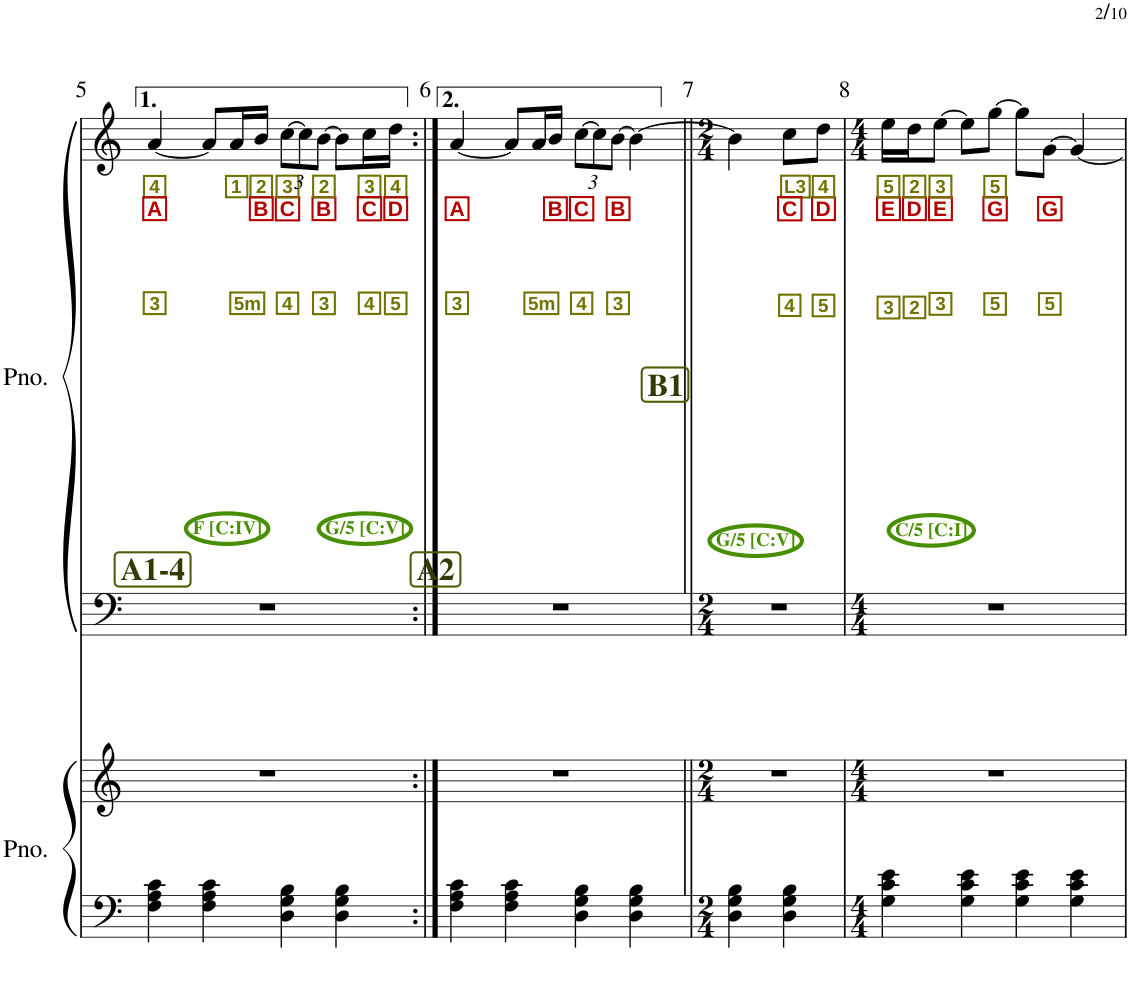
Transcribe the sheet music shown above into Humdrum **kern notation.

**kern	**kern	**kern	**kern	**text	**text	**text
*part2	*part2	*part1	*part1	*part1	*part1	*part1
*staff4	*staff3	*staff2	*staff1	*staff1	*staff1	*staff1
*I"ピアノ	*	*I"ピアノ	*	*	*	*
!!LO:PB:g=z
*clefF4	*clefG2	*clefF4	*clefG2	*	*	*
*k[]	*k[]	*k[]	*k[]	*	*	*
*M4/4	*M4/4	*M4/4	*M4/4	*	*	*
!!LO:REH:place=s1:b:B:cj:color=#373904:fs=15:t=A1-4
=5	=5	=5	=5	=5	=5	=5
!	!	!	!LO:TX:b:B:color=#478E00:t=F [C&colon;IV]	!	!	!
!	!	!	!	!LO:LY:b:color=#727200	!LO:LY:b:color=#B30000	!LO:LY:b:color=#727200
4F\ 4A\ 4c\	1r	1r	[4a/	4	A	3
4F\ 4A\ 4c\	.	.	8a/L]	.	.	.
!	!	!	!	!LO:LY:b:color=#727200	!	!
.	.	.	16a/L	1	.	.
!	!	!	!	!LO:LY:b:color=#727200	!LO:LY:b:color=#B30000	!LO:LY:b:color=#727200
.	.	.	16b/JJ	2	B	5m
*	*	*	*Xbrackettup	*	*	*
!	!	!	!LO:TX:b:B:color=#478E00:t=G/5 [C&colon;V]	!	!	!
!	!	!	!	!LO:LY:b:color=#727200	!LO:LY:b:color=#B30000	!LO:LY:b:color=#727200
4D\ 4G\ 4B\	.	.	[12cc\L	3	C	4
.	.	.	12cc\]	.	.	.
!	!	!	!	!LO:LY:b:color=#727200	!LO:LY:b:color=#B30000	!LO:LY:b:color=#727200
.	.	.	[12b\J	2	B	3
4D\ 4G\ 4B\	.	.	8b\L]	.	.	.
!	!	!	!	!LO:LY:b:color=#727200	!LO:LY:b:color=#B30000	!LO:LY:b:color=#727200
.	.	.	16cc\L	3	C	4
!	!	!	!	!LO:LY:b:color=#727200	!LO:LY:b:color=#B30000	!LO:LY:b:color=#727200
.	.	.	16dd\JJ	4	D	5
!!LO:REH:place=s1:b:B:cj:color=#373904:fs=15:t=A2
=6:|!	=6:|!	=6:|!	=6:|!	=6:|!	=6:|!	=6:|!
!	!	!	!	!	!LO:LY:b:color=#B30000	!LO:LY:b:color=#727200
4F\ 4A\ 4c\	1r	1r	[4a/	.	A	3
4F\ 4A\ 4c\	.	.	8a/L]	.	.	.
.	.	.	16a/L	.	.	.
!	!	!	!	!	!LO:LY:b:color=#B30000	!LO:LY:b:color=#727200
.	.	.	16b/JJ	.	B	5m
!	!	!	!	!	!LO:LY:b:color=#B30000	!LO:LY:b:color=#727200
4D\ 4G\ 4B\	.	.	[12cc\L	.	C	4
.	.	.	12cc\]	.	.	.
!	!	!	!	!	!LO:LY:b:color=#B30000	!LO:LY:b:color=#727200
.	.	.	[12b\J	.	B	3
4D\ 4G\ 4B\	.	.	4b\_	.	.	.
!!LO:REH:place=s1:b:B:cj:color=#373904:fs=15:t=B1
=7||	=7||	=7||	=7||	=7||	=7||	=7||
*M2/4	*M2/4	*M2/4	*M2/4	*	*	*
!	!	!	!LO:TX:b:B:color=#478E00:t=G/5 [C&colon;V]	!	!	!
4D\ 4G\ 4B\	2r	2r	4b\]	.	.	.
!	!	!	!	!LO:LY:b:color=#727200	!LO:LY:b:color=#B30000	!LO:LY:b:color=#727200
4D\ 4G\ 4B\	.	.	8cc\L	L3	C	4
!	!	!	!	!LO:LY:b:color=#727200	!LO:LY:b:color=#B30000	!LO:LY:b:color=#727200
.	.	.	8dd\J	4	D	5
=8	=8	=8	=8	=8	=8	=8
*M4/4	*M4/4	*M4/4	*M4/4	*	*	*
!	!	!	!LO:TX:b:B:color=#478E00:t=C/5 [C&colon;I]	!	!	!
!	!	!	!	!LO:LY:b:color=#727200	!LO:LY:b:color=#B30000	!LO:LY:b:color=#727200
4G\ 4c\ 4e\	1r	1r	16ee\LL	5	E	3
!	!	!	!	!LO:LY:b:color=#727200	!LO:LY:b:color=#B30000	!LO:LY:b:color=#727200
.	.	.	16dd\J	2	D	2
!	!	!	!	!LO:LY:b:color=#727200	!LO:LY:b:color=#B30000	!LO:LY:b:color=#727200
.	.	.	[8ee\J	3	E	3
4G\ 4c\ 4e\	.	.	8ee\L]	.	.	.
!	!	!	!	!LO:LY:b:color=#727200	!LO:LY:b:color=#B30000	!LO:LY:b:color=#727200
.	.	.	[8gg\J	5	G	5
4G\ 4c\ 4e\	.	.	8gg\L]	.	.	.
!	!	!	!	!	!LO:LY:b:color=#B30000	!LO:LY:b:color=#727200
.	.	.	[8g\J	.	G	5
4G\ 4c\ 4e\	.	.	4g/_	.	.	.
=	=	=	=	=	=	=
*-	*-	*-	*-	*-	*-	*-
